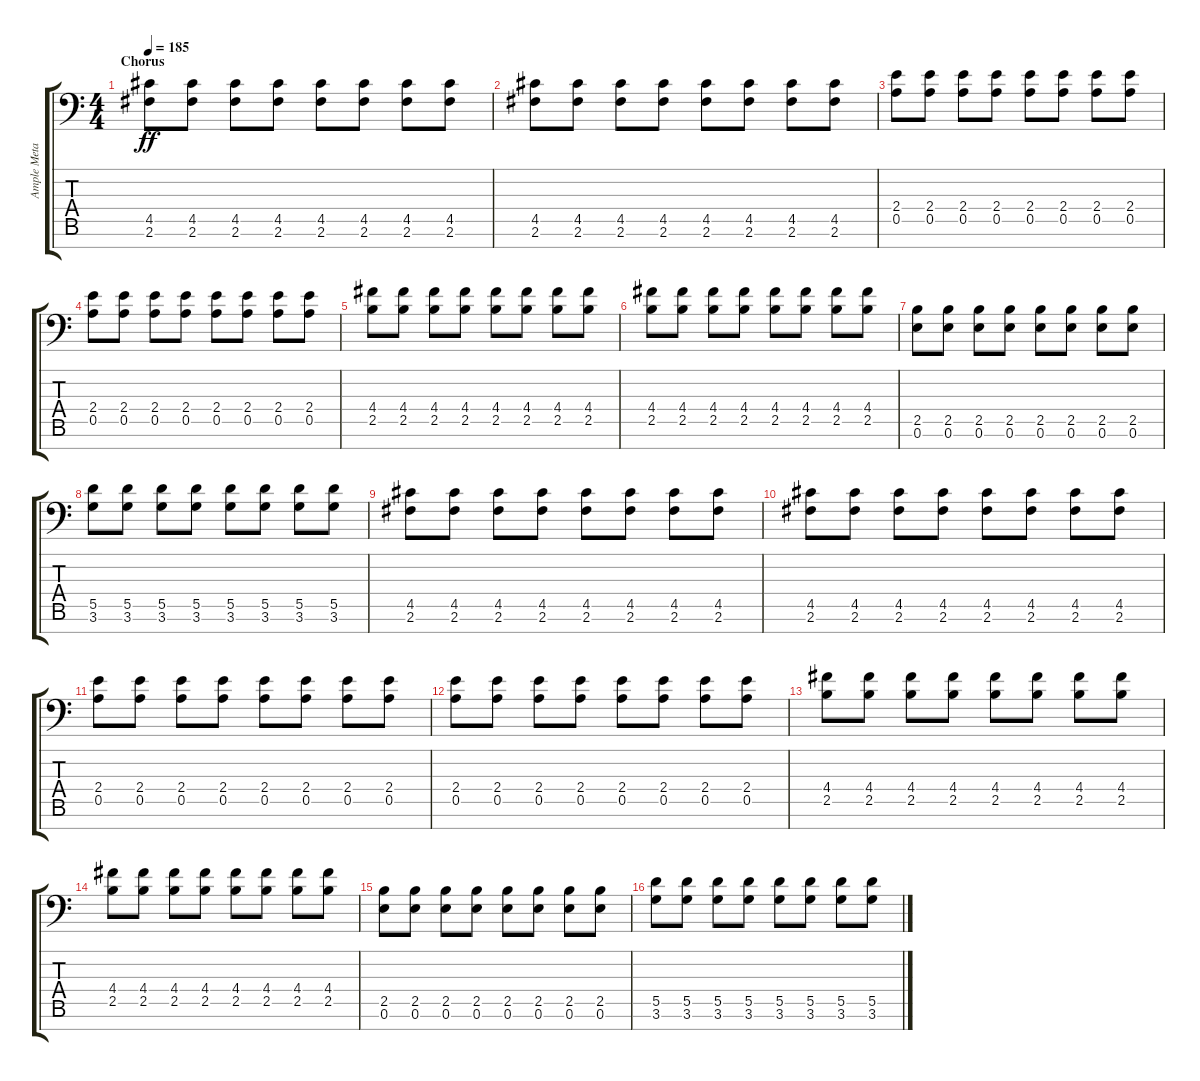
\track ("Ample Metal Hellrazer 01" "Ample Meta") {instrument distortionguitar}
\staff {score tabs}
\tuning (E4 B3 G3 D3 A2 E2 A1) {hide}
\ts (4 4)
\section ("" "Chorus")
\tempo 185
\clef f4
\ks c
(4.5 2.6).8{dy ff} (4.5 2.6).8 (4.5 2.6).8 (4.5 2.6).8 (4.5 2.6).8 (4.5 2.6).8 (4.5 2.6).8 (4.5 2.6).8 |
(4.5 2.6).8 (4.5 2.6).8 (4.5 2.6).8 (4.5 2.6).8 (4.5 2.6).8 (4.5 2.6).8 (4.5 2.6).8 (4.5 2.6).8 |
(2.4 0.5).8 (2.4 0.5).8 (2.4 0.5).8 (2.4 0.5).8 (2.4 0.5).8 (2.4 0.5).8 (2.4 0.5).8 (2.4 0.5).8 |
(2.4 0.5).8 (2.4 0.5).8 (2.4 0.5).8 (2.4 0.5).8 (2.4 0.5).8 (2.4 0.5).8 (2.4 0.5).8 (2.4 0.5).8 |
(4.4 2.5).8 (4.4 2.5).8 (4.4 2.5).8 (4.4 2.5).8 (4.4 2.5).8 (4.4 2.5).8 (4.4 2.5).8 (4.4 2.5).8 |
(4.4 2.5).8 (4.4 2.5).8 (4.4 2.5).8 (4.4 2.5).8 (4.4 2.5).8 (4.4 2.5).8 (4.4 2.5).8 (4.4 2.5).8 |
(2.5 0.6).8 (2.5 0.6).8 (2.5 0.6).8 (2.5 0.6).8 (2.5 0.6).8 (2.5 0.6).8 (2.5 0.6).8 (2.5 0.6).8 |
(5.5 3.6).8 (5.5 3.6).8 (5.5 3.6).8 (5.5 3.6).8 (5.5 3.6).8 (5.5 3.6).8 (5.5 3.6).8 (5.5 3.6).8 |
(4.5 2.6).8 (4.5 2.6).8 (4.5 2.6).8 (4.5 2.6).8 (4.5 2.6).8 (4.5 2.6).8 (4.5 2.6).8 (4.5 2.6).8 |
(4.5 2.6).8 (4.5 2.6).8 (4.5 2.6).8 (4.5 2.6).8 (4.5 2.6).8 (4.5 2.6).8 (4.5 2.6).8 (4.5 2.6).8 |
(2.4 0.5).8 (2.4 0.5).8 (2.4 0.5).8 (2.4 0.5).8 (2.4 0.5).8 (2.4 0.5).8 (2.4 0.5).8 (2.4 0.5).8 |
(2.4 0.5).8 (2.4 0.5).8 (2.4 0.5).8 (2.4 0.5).8 (2.4 0.5).8 (2.4 0.5).8 (2.4 0.5).8 (2.4 0.5).8 |
(4.4 2.5).8 (4.4 2.5).8 (4.4 2.5).8 (4.4 2.5).8 (4.4 2.5).8 (4.4 2.5).8 (4.4 2.5).8 (4.4 2.5).8 |
(4.4 2.5).8 (4.4 2.5).8 (4.4 2.5).8 (4.4 2.5).8 (4.4 2.5).8 (4.4 2.5).8 (4.4 2.5).8 (4.4 2.5).8 |
(2.5 0.6).8 (2.5 0.6).8 (2.5 0.6).8 (2.5 0.6).8 (2.5 0.6).8 (2.5 0.6).8 (2.5 0.6).8 (2.5 0.6).8 |
(5.5 3.6).8 (5.5 3.6).8 (5.5 3.6).8 (5.5 3.6).8 (5.5 3.6).8 (5.5 3.6).8 (5.5 3.6).8 (5.5 3.6).8
